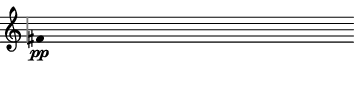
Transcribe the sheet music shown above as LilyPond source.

\version "2.24.3"
        \language "english"
#(set-global-staff-size 12)
\paper {
  #(set-paper-size '(cons (* 59.91155911111112 mm) (* 25 mm)))
  indent = 0\mm
  left-margin = 0\mm
  right-margin = 0\mm
  top-margin = 0\mm
  bottom-margin = 0\mm
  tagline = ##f
  print-page-number = ##f
}

\layout {
  line-width = 59.91155911111112\mm
  ragged-right = ##f
  \context {
    \Score
    \remove "Bar_number_engraver"
    \remove "Time_signature_engraver"
    \remove "Metronome_mark_engraver"
    \override SpacingSpanner.spacing-increment = #4
    \override SpacingSpanner.uniform-stretching = ##t
  }
  \context {
    \Staff
    \remove "Time_signature_engraver"
    \override Flag.stencil = #modern-straight-flag
    \override Stem.transparent = ##t
    \accidentalStyle "dodecaphonic"
    \remove "Bar_engraver"
  }
}

\score {
  \new StaffGroup <<
    \override Score.SystemStartBar.collapse-height = 2
    \override Score.SystemStartBar.X-offset = 4.2679150476251895
    \override Score.SystemStartBar.color = #(rgb-color 0.51 0.51 0.51)
    \new Staff {
      
      \clef "treble"
      
      fs'4*441/100_\pp
    }
  >>
}